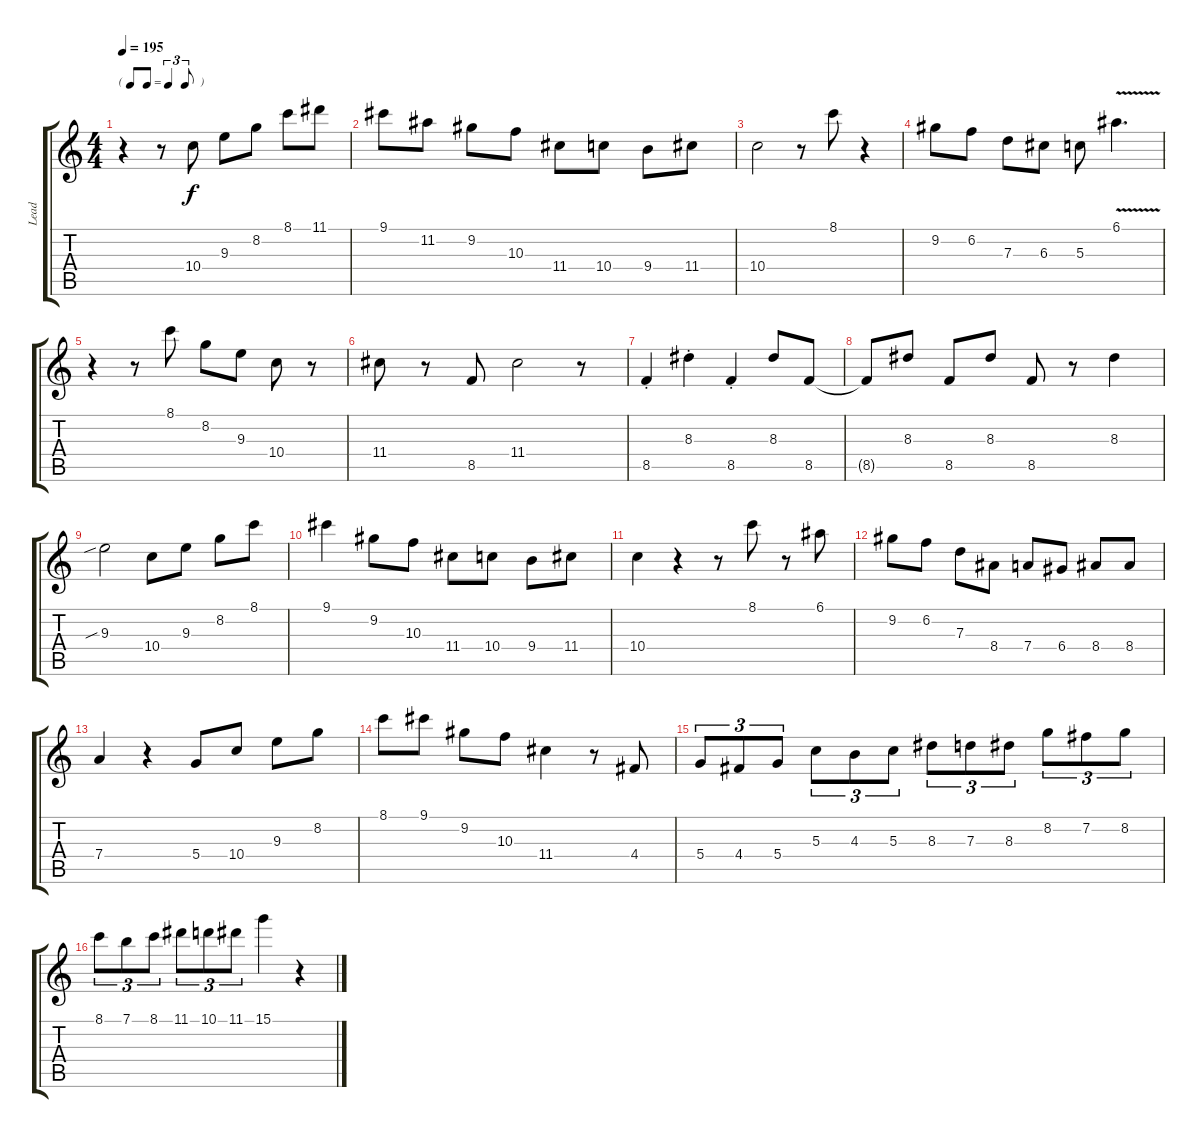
\track ("Lead" "Lead") {instrument acousticguitarsteel}
\staff {score tabs}
\tuning (E4 B3 G3 D3 A2 E2) {hide}
\ts (4 4)
\tf triplet8th
\tempo 195
\clef g2
\ks c
r.4{dy f} r.8 10.4.8 9.3.8 8.2.8 8.1.8 11.1.8 |
9.1.8 11.2.8 9.2.8 10.3.8 11.4.8 10.4.8 9.4.8 11.4.8 |
10.4.2 r.8 8.1.8 r.4 |
9.2.8 6.2.8 7.3.8 6.3.8 5.3.8 6.1{v}.4{d} |
r.4 r.8 8.1.8 8.2.8 9.3.8 10.4.8 r.8 |
11.4.8 r.8 8.5.8 11.4.2 r.8 |
8.5{st}.4 8.3{st}.4 8.5{st}.4 8.3.8 8.5.8 |
8.5{t}.8 8.3.8 8.5.8 8.3.8 8.5.8 r.8 8.3.4 |
9.3{sib}.2 10.4.8 9.3.8 8.2.8 8.1.8 |
9.1.4 9.2.8 10.3.8 11.4.8 10.4.8 9.4.8 11.4.8 |
10.4.4 r.4 r.8 8.1.8 r.8 6.1.8 |
9.2.8 6.2.8 7.3.8 8.4.8 7.4.8 6.4.8 8.4.8 8.4.8 |
7.4.4 r.4 5.4.8 10.4.8 9.3.8 8.2.8 |
8.1.8 9.1.8 9.2.8 10.3.8 11.4.4 r.8 4.4.8 |
5.4.8{tu (3 2)} 4.4.8{tu (3 2)} 5.4.8{tu (3 2)} 5.3.8{tu (3 2)} 4.3.8{tu (3 2)} 5.3.8{tu (3 2)} 8.3.8{tu (3 2)} 7.3.8{tu (3 2)} 8.3.8{tu (3 2)} 8.2.8{tu (3 2)} 7.2.8{tu (3 2)} 8.2.8{tu (3 2)} |
8.1.8{tu (3 2)} 7.1.8{tu (3 2)} 8.1.8{tu (3 2)} 11.1.8{tu (3 2)} 10.1.8{tu (3 2)} 11.1.8{tu (3 2)} 15.1.4 r.4
